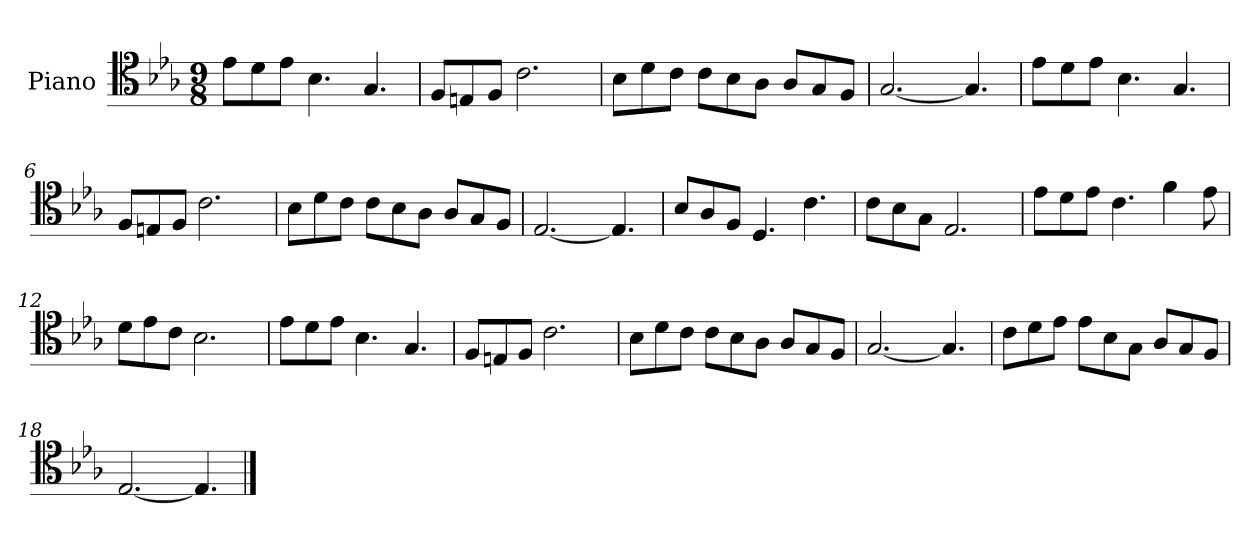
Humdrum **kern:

**kern
*part1
*staff1
*I"Piano
*I'Pno
*clefC4
*k[b-e-a-]
*E-:
*M9/8
=1
8e-\L
8d\
8e-\J
4.B-\
4.G/
=2
8F/L
8En/
8F/J
2.c\
=3
8B-\L
8d\
8c\J
8c\L
8B-\
8A-\J
8A-/L
8G/
8F/J
=4
[2.G/
4.G/]
=5
8e-\L
8d\
8e-\J
4.B-\
4.G/
=6
8F/L
8En/
8F/J
2.c\
=7
8B-\L
8d\
8c\J
8c\L
8B-\
8A-\J
8A-/L
8G/
8F/J
=8
[2.E-/
4.E-/]
=9
8B-/L
8A-/
8F/J
4.D/
4.c\
=10
8c\L
8B-\
8G\J
2.E-/
=11
8e-\L
8d\
8e-\J
4.c\
4f\
8e-\
=12
8d\L
8e-\
8c\J
2.B-\
=13
8e-\L
8d\
8e-\J
4.B-\
4.G/
=14
8F/L
8En/
8F/J
2.c\
=15
8B-\L
8d\
8c\J
8c\L
8B-\
8A-\J
8A-/L
8G/
8F/J
=16
[2.G/
4.G/]
=17
8c\L
8d\
8e-\J
8e-\L
8B-\
8G\J
8A-/L
8G/
8F/J
=18
[2.E-/
4.E-/]
==
*-
